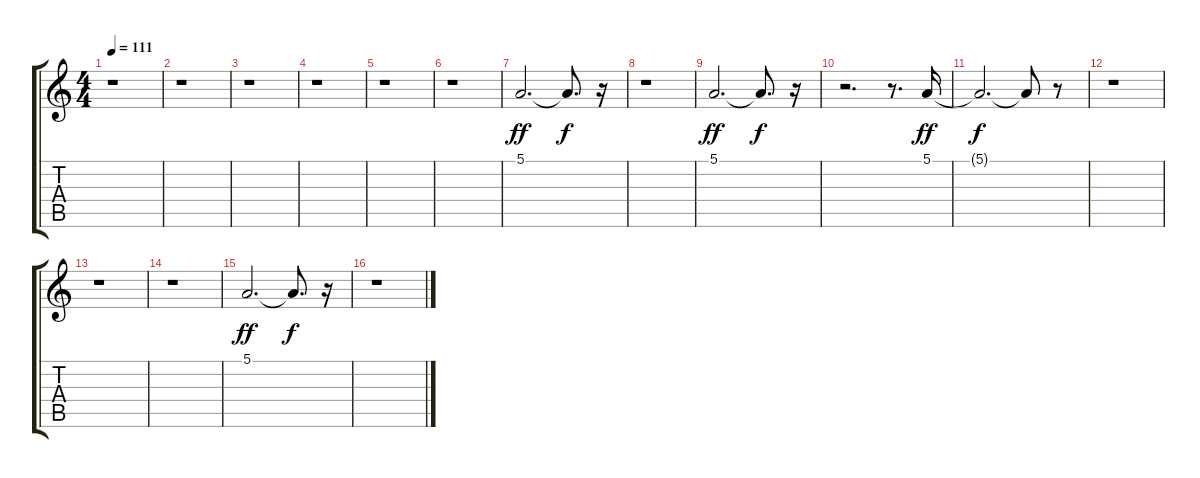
\track "" {instrument synthstrings1}
\staff {score tabs}
\tuning (E4 B3 G3 D3 A2 E2) {hide}
\ts (4 4)
\tempo 111
\clef g2
\ks c
r.1{dy f} |
r.1 |
r.1 |
r.1 |
r.1 |
r.1 |
5.1.2{d dy ff} 5.1{t}.8{d dy f} r.16 |
r.1 |
5.1.2{d dy ff} 5.1{t}.8{d dy f} r.16 |
r.2{d} r.8{d} 5.1.16{dy ff} |
5.1{t}.2{d dy f} 5.1{t}.8 r.8 |
r.1 |
r.1 |
r.1 |
5.1.2{d dy ff} 5.1{t}.8{d dy f} r.16 |
r.1
